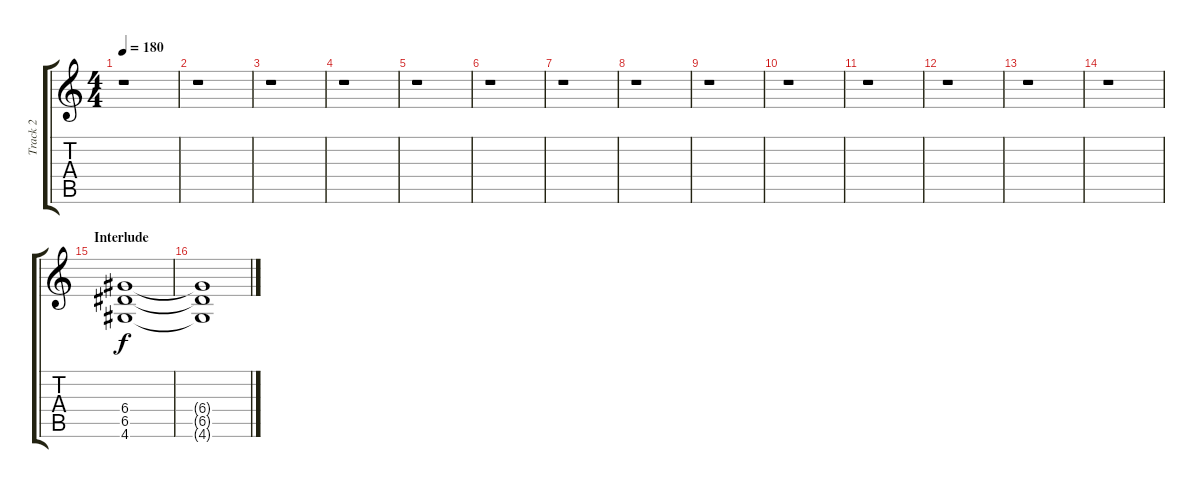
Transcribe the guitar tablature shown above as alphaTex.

\track ("Track 2" "Track 2") {instrument distortionguitar}
\staff {score tabs}
\tuning (E4 B3 G3 D3 A2 E2) {hide}
\ts (4 4)
\tempo 180
\clef g2
\ks c
r.1{dy f} |
r.1 |
r.1 |
r.1 |
r.1 |
r.1 |
r.1 |
r.1 |
r.1 |
r.1 |
r.1 |
r.1 |
r.1 |
r.1 |
\section ("" "Interlude")
(6.4 6.5 4.6).1 |
(6.4{t} 6.5{t} 4.6{t}).1
